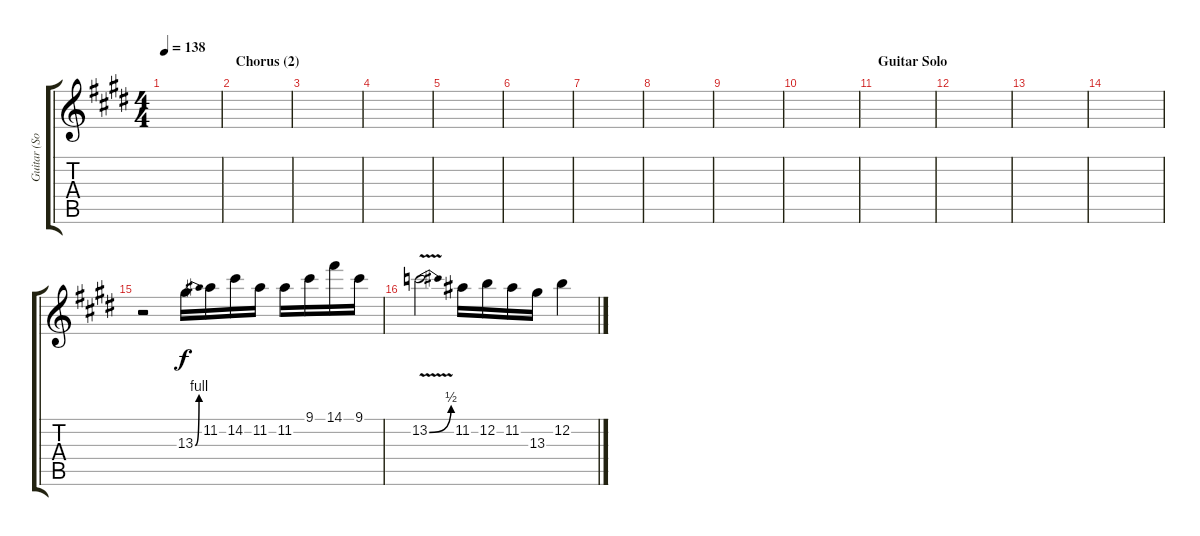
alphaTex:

\track ("Guitar (Solo Harmony)" "Guitar (So") {instrument overdrivenguitar}
\staff {score tabs}
\tuning (E4 B3 G3 D3 A2 E2) {hide}
\ts (4 4)
\tempo 138
\clef g2
\ks e
|
\section ("" "Chorus (2)")
|
|
|
|
|
|
|
|
|
\section ("" "Guitar Solo")
|
|
|
|
r.2 13.3{be (bend 0 0 60 4)}.16 11.2.16 14.2.16 11.2.16 11.2.16 9.1.16 14.1.16 9.1.16 |
13.2{be (bend 0 0 60 2) v}.2 11.2.16 12.2.16 11.2.16 13.3.16 12.2.4
